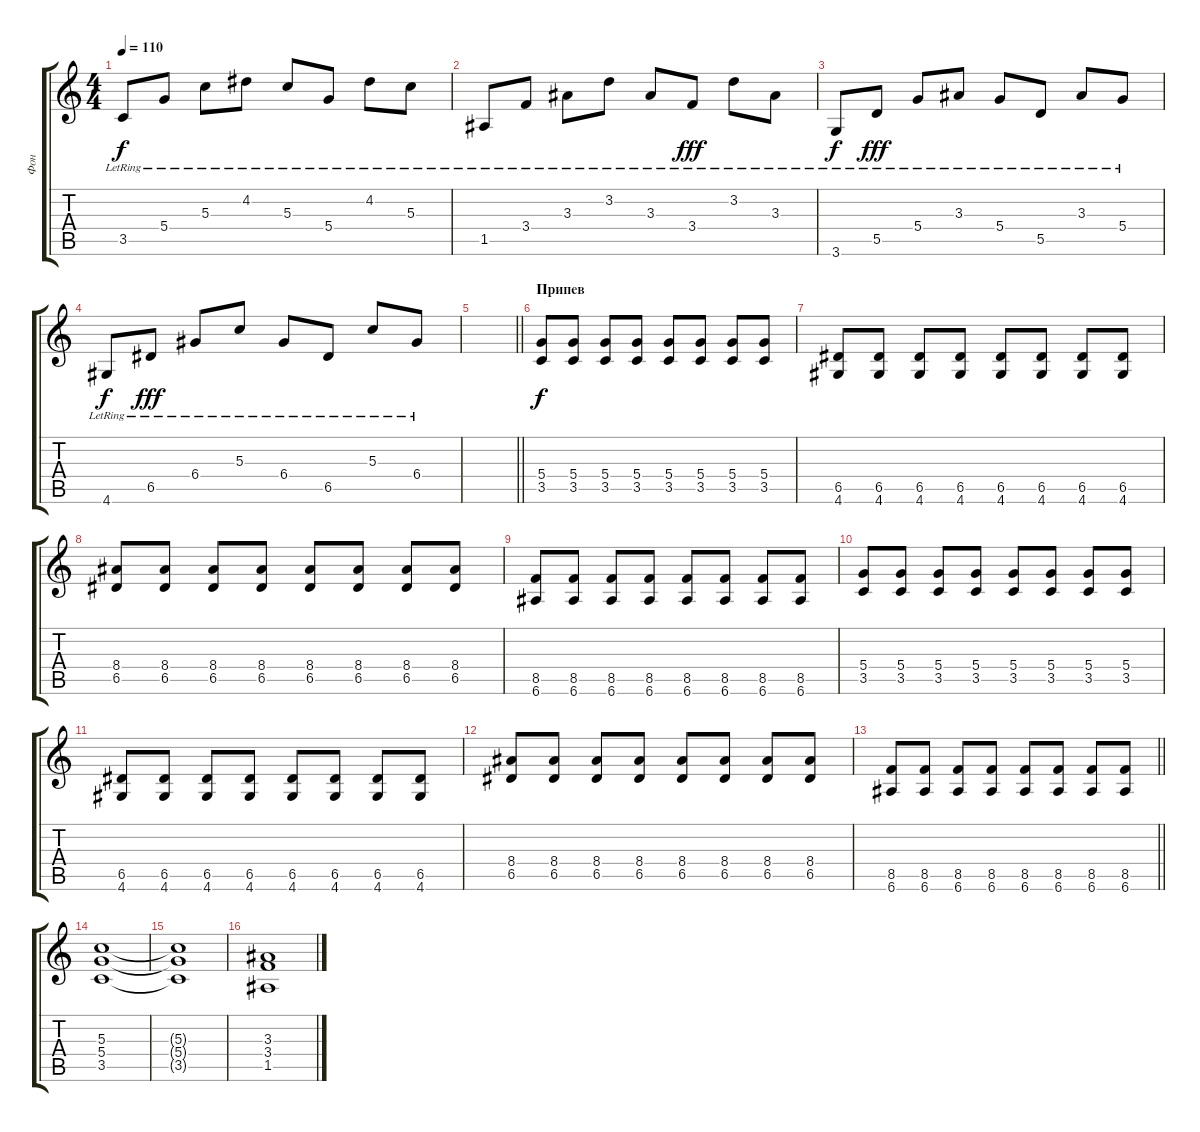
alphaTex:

\track ("Фон" "Фон") {instrument distortionguitar}
\staff {score tabs}
\tuning (E4 B3 G3 D3 A2 E2) {hide}
\ts (4 4)
\tempo 110
\clef g2
\ks c
3.5{lr}.8{dy f instrument acousticguitarsteel} 5.4{lr}.8 5.3{lr}.8 4.2{lr}.8 5.3{lr}.8 5.4{lr}.8 4.2{lr}.8 5.3{lr}.8 |
1.5{lr}.8 3.4{lr}.8 3.3{lr}.8 3.2{lr}.8 3.3{lr}.8 3.4{lr}.8{dy fff} 3.2{lr}.8 3.3{lr}.8 |
3.6{lr}.8{dy f} 5.5{lr}.8{dy fff} 5.4{lr}.8 3.3{lr}.8 5.4{lr}.8 5.5{lr}.8 3.3{lr}.8 5.4{lr}.8 |
4.6{lr}.8{dy f} 6.5{lr}.8{dy fff} 6.4{lr}.8 5.3{lr}.8 6.4{lr}.8 6.5{lr}.8 5.3{lr}.8 6.4{lr}.8 |
\barLineRight lightlight
|
\section ("" "Припев")
(5.4 3.5).8{dy f instrument distortionguitar} (5.4 3.5).8 (5.4 3.5).8 (5.4 3.5).8 (5.4 3.5).8 (5.4 3.5).8 (5.4 3.5).8 (5.4 3.5).8 |
(6.5 4.6).8 (6.5 4.6).8 (6.5 4.6).8 (6.5 4.6).8 (6.5 4.6).8 (6.5 4.6).8 (6.5 4.6).8 (6.5 4.6).8 |
(8.4 6.5).8 (8.4 6.5).8 (8.4 6.5).8 (8.4 6.5).8 (8.4 6.5).8 (8.4 6.5).8 (8.4 6.5).8 (8.4 6.5).8 |
(8.5 6.6).8 (8.5 6.6).8 (8.5 6.6).8 (8.5 6.6).8 (8.5 6.6).8 (8.5 6.6).8 (8.5 6.6).8 (8.5 6.6).8 |
(5.4 3.5).8 (5.4 3.5).8 (5.4 3.5).8 (5.4 3.5).8 (5.4 3.5).8 (5.4 3.5).8 (5.4 3.5).8 (5.4 3.5).8 |
(6.5 4.6).8 (6.5 4.6).8 (6.5 4.6).8 (6.5 4.6).8 (6.5 4.6).8 (6.5 4.6).8 (6.5 4.6).8 (6.5 4.6).8 |
(8.4 6.5).8 (8.4 6.5).8 (8.4 6.5).8 (8.4 6.5).8 (8.4 6.5).8 (8.4 6.5).8 (8.4 6.5).8 (8.4 6.5).8 |
\barLineRight lightlight
(8.5 6.6).8 (8.5 6.6).8 (8.5 6.6).8 (8.5 6.6).8 (8.5 6.6).8 (8.5 6.6).8 (8.5 6.6).8 (8.5 6.6).8 |
(5.3 5.4 3.5).1 |
(5.3{t} 5.4{t} 3.5{t}).1 |
(3.3 3.4 1.5).1
